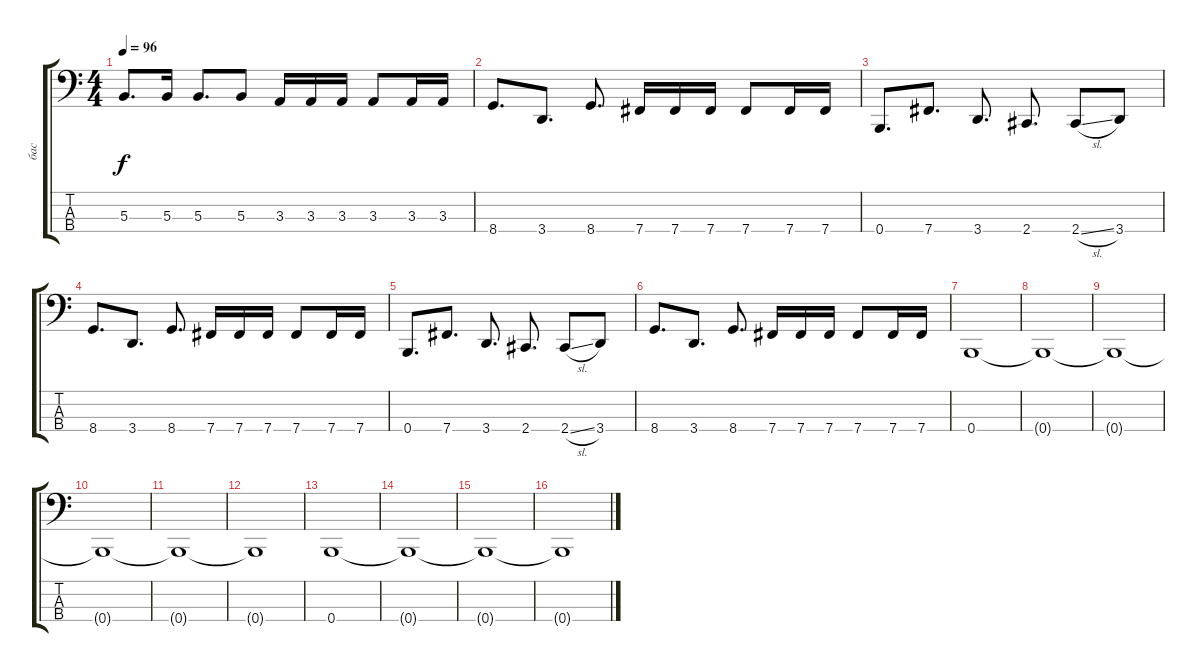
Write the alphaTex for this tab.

\track ("бас" "бас") {instrument electricbassfinger}
\staff {score tabs}
\tuning (E2 B1 Gb1 B0) {hide}
\ts (4 4)
\tempo 96
\clef f4
\ks c
5.3.8{d dy f} 5.3.16 5.3.8{d} 5.3.8 3.3.16 3.3.16 3.3.16 3.3.8 3.3.16 3.3.16 |
8.4.8{d} 3.4.8{d} 8.4.8{d} 7.4.16 7.4.16 7.4.16 7.4.8 7.4.16 7.4.16 |
0.4.8{d} 7.4.8{d} 3.4.8{d} 2.4.8{d} 2.4{sl}.8 3.4.8 |
8.4.8{d} 3.4.8{d} 8.4.8{d} 7.4.16 7.4.16 7.4.16 7.4.8 7.4.16 7.4.16 |
0.4.8{d} 7.4.8{d} 3.4.8{d} 2.4.8{d} 2.4{sl}.8 3.4.8 |
8.4.8{d} 3.4.8{d} 8.4.8{d} 7.4.16 7.4.16 7.4.16 7.4.8 7.4.16 7.4.16 |
0.4.1 |
0.4{t}.1 |
0.4{t}.1 |
0.4{t}.1 |
0.4{t}.1 |
0.4{t}.1 |
0.4.1 |
0.4{t}.1 |
0.4{t}.1 |
0.4{t}.1
